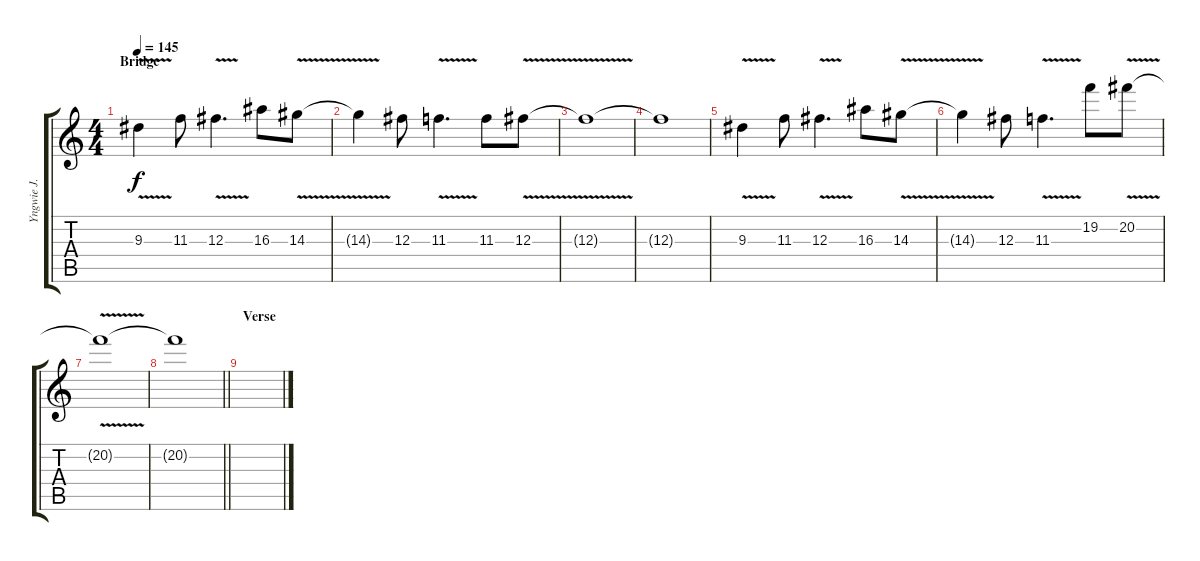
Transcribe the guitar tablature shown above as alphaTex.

\track ("Yngwie J. Malmsteen" "Yngwie J. ") {instrument overdrivenguitar}
\staff {score tabs}
\tuning (Eb4 Bb3 Gb3 Db3 Ab2 Eb2) {hide}
\ts (4 4)
\section ("" "Bridge")
\tempo 145
\clef g2
\ks c
9.3{v}.4{dy f} 11.3.8 12.3{v}.4{d} 16.3.8 14.3{v}.8 |
14.3{t}.4 12.3.8 11.3{v}.4{d} 11.3.8 12.3{v}.8 |
12.3{t}.1 |
12.3{t}.1 |
9.3{v}.4 11.3.8 12.3{v}.4{d} 16.3.8 14.3{v}.8 |
14.3{t}.4 12.3.8 11.3{v}.4{d} 19.2.8 20.2{v}.8 |
20.2{t}.1 |
\barLineRight lightlight
20.2{t}.1 |
\section ("" "Verse")
